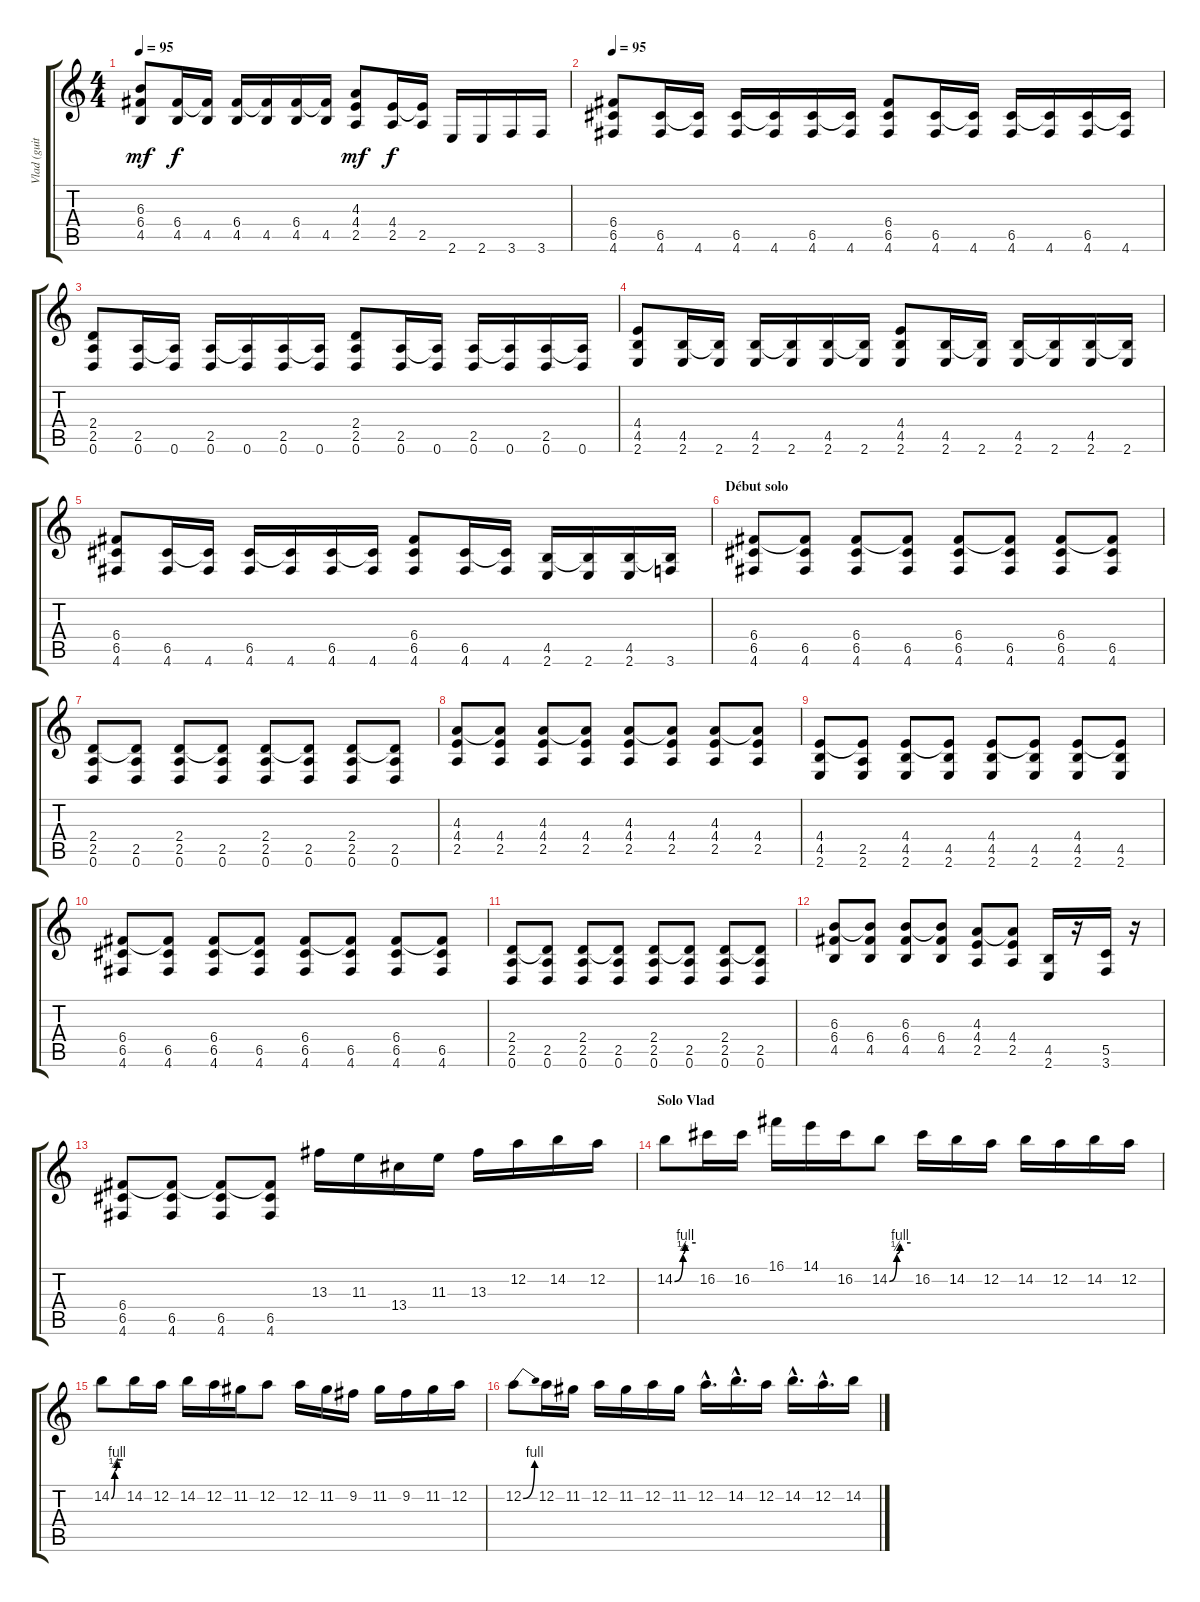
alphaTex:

\track ("Vlad (guitare solo)" "Vlad (guit") {instrument distortionguitar}
\staff {score tabs}
\tuning (D4 A3 F3 C3 G2 D2) {hide}
\ts (4 4)
\tempo 95
\clef g2
\ks c
(6.3 6.4 4.5).8{dy mf} (6.4 4.5).16{dy f} (6.4{t} 4.5).16 (6.4 4.5).16 (6.4{t} 4.5).16 (6.4 4.5).16 (6.4{t} 4.5).16 (4.3 4.4 2.5).8{dy mf} (4.4 2.5).16{dy f} (4.4{t} 2.5).16 2.6.16 2.6.16 3.6.16 3.6.16 |
\tempo 95
(6.4 6.5 4.6).8 (6.5 4.6).16 (6.5{t} 4.6).16 (6.5 4.6).16 (6.5{t} 4.6).16 (6.5 4.6).16 (6.5{t} 4.6).16 (6.4 6.5 4.6).8 (6.5 4.6).16 (6.5{t} 4.6).16 (6.5 4.6).16 (6.5{t} 4.6).16 (6.5 4.6).16 (6.5{t} 4.6).16 |
(2.4 2.5 0.6).8 (2.5 0.6).16 (2.5{t} 0.6).16 (2.5 0.6).16 (2.5{t} 0.6).16 (2.5 0.6).16 (2.5{t} 0.6).16 (2.4 2.5 0.6).8 (2.5 0.6).16 (2.5{t} 0.6).16 (2.5 0.6).16 (2.5{t} 0.6).16 (2.5 0.6).16 (2.5{t} 0.6).16 |
(4.4 4.5 2.6).8 (4.5 2.6).16 (4.5{t} 2.6).16 (4.5 2.6).16 (4.5{t} 2.6).16 (4.5 2.6).16 (4.5{t} 2.6).16 (4.4 4.5 2.6).8 (4.5 2.6).16 (4.5{t} 2.6).16 (4.5 2.6).16 (4.5{t} 2.6).16 (4.5 2.6).16 (4.5{t} 2.6).16 |
(6.4 6.5 4.6).8 (6.5 4.6).16 (6.5{t} 4.6).16 (6.5 4.6).16 (6.5{t} 4.6).16 (6.5 4.6).16 (6.5{t} 4.6).16 (6.4 6.5 4.6).8 (6.5 4.6).16 (6.5{t} 4.6).16 (4.5 2.6).16 (4.5{t} 2.6).16 (4.5 2.6).16 (4.5{t} 3.6).16 |
\section ("" "Début solo")
(6.4 6.5 4.6).8{volume 13 balance 8} (6.4{t} 6.5 4.6).8 (6.4 6.5 4.6).8 (6.4{t} 6.5 4.6).8 (6.4 6.5 4.6).8 (6.4{t} 6.5 4.6).8 (6.4 6.5 4.6).8 (6.4{t} 6.5 4.6).8 |
(2.4 2.5 0.6).8 (2.4{t} 2.5 0.6).8 (2.4 2.5 0.6).8 (2.4{t} 2.5 0.6).8 (2.4 2.5 0.6).8 (2.4{t} 2.5 0.6).8 (2.4 2.5 0.6).8 (2.4{t} 2.5 0.6).8 |
(4.3 4.4 2.5).8 (4.3{t} 4.4 2.5).8 (4.3 4.4 2.5).8 (4.3{t} 4.4 2.5).8 (4.3 4.4 2.5).8 (4.3{t} 4.4 2.5).8 (4.3 4.4 2.5).8 (4.3{t} 4.4 2.5).8 |
(4.4 4.5 2.6).8 (4.4{t} 2.5 2.6).8 (4.4 4.5 2.6).8 (4.4{t} 4.5 2.6).8 (4.4 4.5 2.6).8 (4.4{t} 4.5 2.6).8 (4.4 4.5 2.6).8 (4.4{t} 4.5 2.6).8 |
(6.4 6.5 4.6).8 (6.4{t} 6.5 4.6).8 (6.4 6.5 4.6).8 (6.4{t} 6.5 4.6).8 (6.4 6.5 4.6).8 (6.4{t} 6.5 4.6).8 (6.4 6.5 4.6).8 (6.4{t} 6.5 4.6).8 |
(2.4 2.5 0.6).8 (2.4{t} 2.5 0.6).8 (2.4 2.5 0.6).8 (2.4{t} 2.5 0.6).8 (2.4 2.5 0.6).8 (2.4{t} 2.5 0.6).8 (2.4 2.5 0.6).8 (2.4{t} 2.5 0.6).8 |
(6.3 6.4 4.5).8 (6.3{t} 6.4 4.5).8 (6.3 6.4 4.5).8 (6.3{t} 6.4 4.5).8 (4.3 4.4 2.5).8 (4.3{t} 4.4 2.5).8 (4.5 2.6).16 r.16 (5.5 3.6).16 r.16 |
(6.4 6.5 4.6).8 (6.4{t} 6.5 4.6).8 (6.4{t} 6.5 4.6).8 (6.4{t} 6.5 4.6).8 13.3.16{volume 12 instrument overdrivenguitar} 11.3.16 13.4.16 11.3.16 13.3.16 12.2.16 14.2.16 12.2.16 |
\section ("" "Solo Vlad")
14.2{be (custom 0 0 24 2 30 4 60 4)}.8{volume 12} 16.2.16 16.2.16 16.1.16 14.1.16 16.2.16 14.2{be (custom 0 0 21 2 30 4 60 4)}.8 16.2.16 14.2.16 12.2.16 14.2.16 12.2.16 14.2.16 12.2.16 |
14.2{be (custom 0 0 18 2 30 4 60 4)}.8 14.2.16 12.2.16 14.2.16 12.2.16 11.2.16 12.2.8 12.2.16 11.2.16 9.2.16 11.2.16 9.2.16 11.2.16 12.2.16 |
12.2{be (bend 0 0 60 4)}.8 12.2.16 11.2.16 12.2.16 11.2.16 12.2.16 11.2.16 12.2{hac}.16{d} 14.2{hac}.16{d} 12.2.16 14.2{hac}.16{d} 12.2{hac}.16{d} 14.2.16
